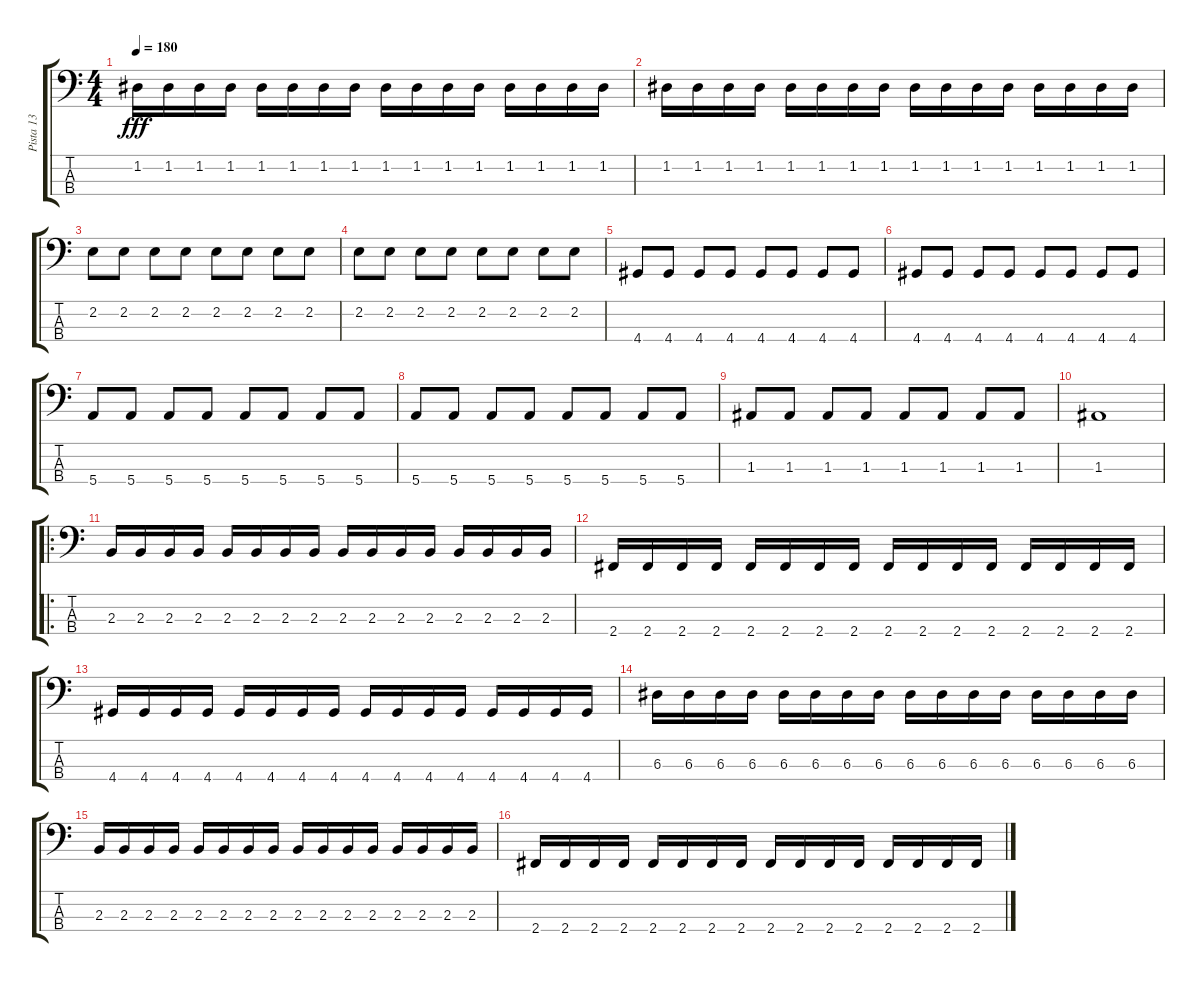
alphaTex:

\track ("Pista 13" "Pista 13") {instrument electricbassfinger}
\staff {score tabs}
\tuning (G2 D2 A1 E1) {hide}
\ts (4 4)
\tempo 180
\clef f4
\ks c
1.2.16{dy fff} 1.2.16 1.2.16 1.2.16 1.2.16 1.2.16 1.2.16 1.2.16 1.2.16 1.2.16 1.2.16 1.2.16 1.2.16 1.2.16 1.2.16 1.2.16 |
1.2.16 1.2.16 1.2.16 1.2.16 1.2.16 1.2.16 1.2.16 1.2.16 1.2.16 1.2.16 1.2.16 1.2.16 1.2.16 1.2.16 1.2.16 1.2.16 |
2.2.8 2.2.8 2.2.8 2.2.8 2.2.8 2.2.8 2.2.8 2.2.8 |
2.2.8 2.2.8 2.2.8 2.2.8 2.2.8 2.2.8 2.2.8 2.2.8 |
4.4.8 4.4.8 4.4.8 4.4.8 4.4.8 4.4.8 4.4.8 4.4.8 |
4.4.8 4.4.8 4.4.8 4.4.8 4.4.8 4.4.8 4.4.8 4.4.8 |
5.4.8 5.4.8 5.4.8 5.4.8 5.4.8 5.4.8 5.4.8 5.4.8 |
5.4.8 5.4.8 5.4.8 5.4.8 5.4.8 5.4.8 5.4.8 5.4.8 |
1.3.8 1.3.8 1.3.8 1.3.8 1.3.8 1.3.8 1.3.8 1.3.8 |
1.3.1 |
\ro
2.3.16 2.3.16 2.3.16 2.3.16 2.3.16 2.3.16 2.3.16 2.3.16 2.3.16 2.3.16 2.3.16 2.3.16 2.3.16 2.3.16 2.3.16 2.3.16 |
2.4.16 2.4.16 2.4.16 2.4.16 2.4.16 2.4.16 2.4.16 2.4.16 2.4.16 2.4.16 2.4.16 2.4.16 2.4.16 2.4.16 2.4.16 2.4.16 |
4.4.16 4.4.16 4.4.16 4.4.16 4.4.16 4.4.16 4.4.16 4.4.16 4.4.16 4.4.16 4.4.16 4.4.16 4.4.16 4.4.16 4.4.16 4.4.16 |
6.3.16 6.3.16 6.3.16 6.3.16 6.3.16 6.3.16 6.3.16 6.3.16 6.3.16 6.3.16 6.3.16 6.3.16 6.3.16 6.3.16 6.3.16 6.3.16 |
2.3.16 2.3.16 2.3.16 2.3.16 2.3.16 2.3.16 2.3.16 2.3.16 2.3.16 2.3.16 2.3.16 2.3.16 2.3.16 2.3.16 2.3.16 2.3.16 |
2.4.16 2.4.16 2.4.16 2.4.16 2.4.16 2.4.16 2.4.16 2.4.16 2.4.16 2.4.16 2.4.16 2.4.16 2.4.16 2.4.16 2.4.16 2.4.16
